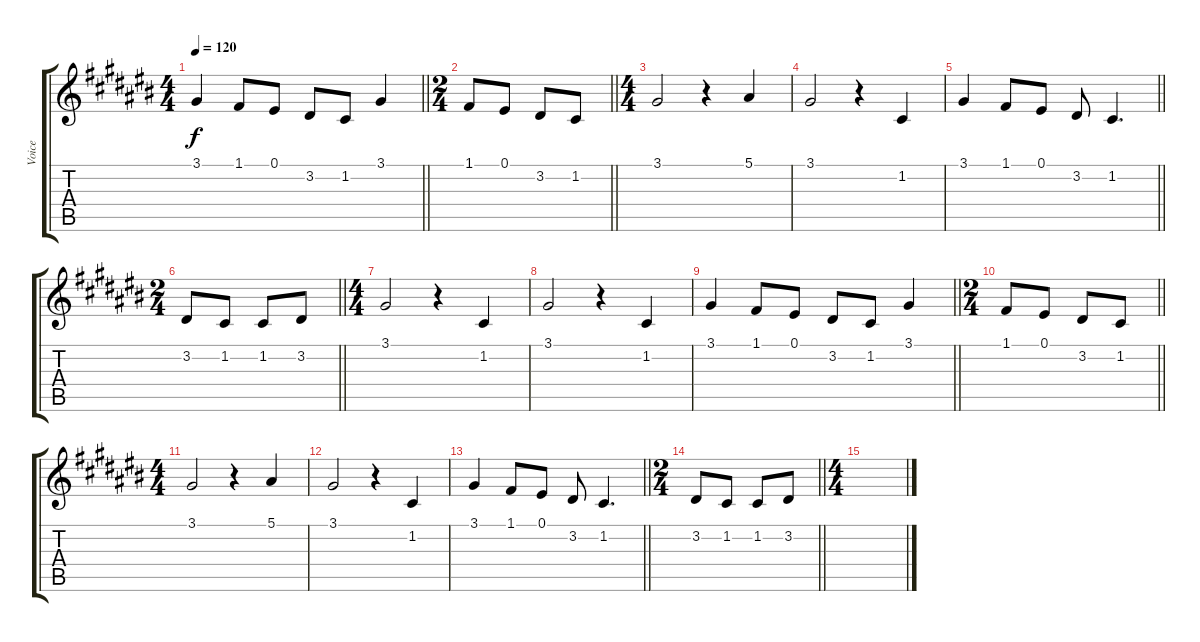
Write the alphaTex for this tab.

\track ("Voice" "Voice") {instrument cello}
\staff {score tabs}
\tuning (F4 C4 Ab3 Eb3 Bb2 Eb2) {hide}
\ts (4 4)
\tempo 120
\clef g2
\barLineRight lightlight
\ks c#
3.1.4{dy f} 1.1.8 0.1.8 3.2.8 1.2.8 3.1.4 |
\ts (2 4)
\barLineRight lightlight
1.1.8 0.1.8 3.2.8 1.2.8 |
\ts (4 4)
3.1.2 r.4 5.1.4 |
3.1.2 r.4 1.2.4 |
\barLineRight lightlight
3.1.4 1.1.8 0.1.8 3.2.8 1.2.4{d} |
\ts (2 4)
\barLineRight lightlight
3.2.8 1.2.8 1.2.8 3.2.8 |
\ts (4 4)
3.1.2 r.4 1.2.4 |
3.1.2 r.4 1.2.4 |
\barLineRight lightlight
3.1.4 1.1.8 0.1.8 3.2.8 1.2.8 3.1.4 |
\ts (2 4)
\barLineRight lightlight
1.1.8 0.1.8 3.2.8 1.2.8 |
\ts (4 4)
3.1.2 r.4 5.1.4 |
3.1.2 r.4 1.2.4 |
\barLineRight lightlight
3.1.4 1.1.8 0.1.8 3.2.8 1.2.4{d} |
\ts (2 4)
\barLineRight lightlight
3.2.8 1.2.8 1.2.8 3.2.8 |
\ts (4 4)
